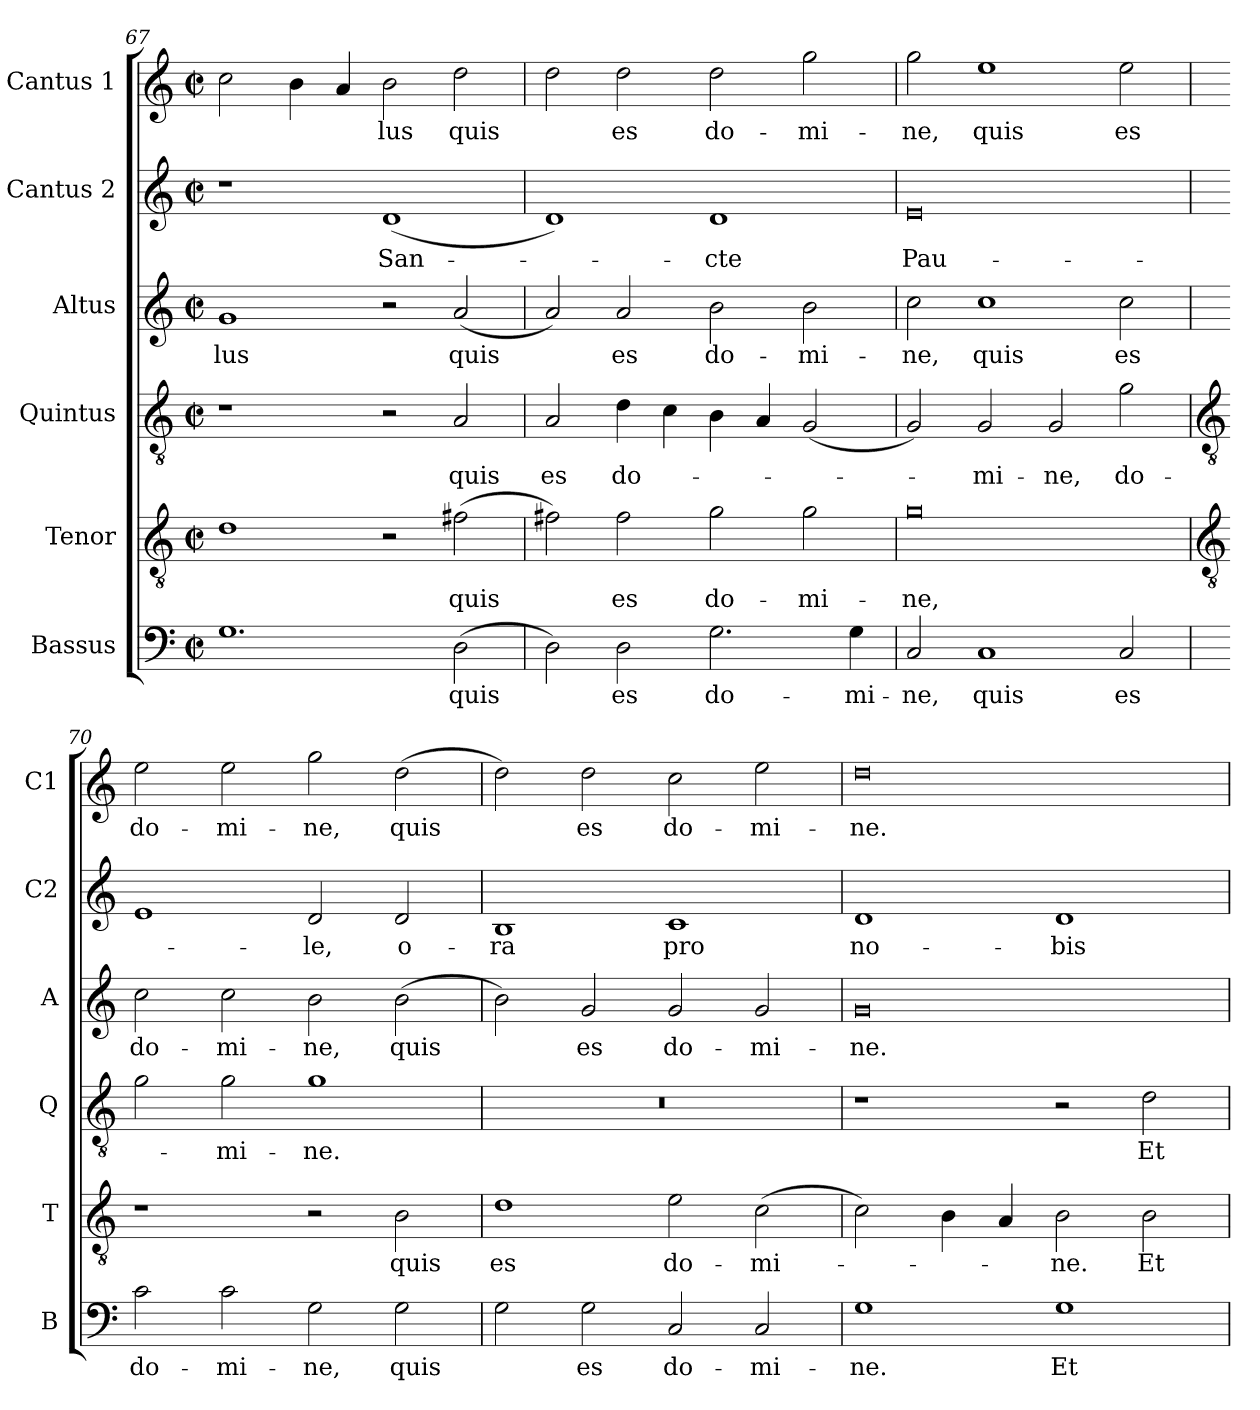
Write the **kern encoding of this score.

**kern	**text	**kern	**text	**kern	**text	**kern	**text	**kern	**text	**kern	**text
*part6	*part6	*part5	*part5	*part4	*part4	*part3	*part3	*part2	*part2	*part1	*part1
*staff6	*staff6	*staff5	*staff5	*staff4	*staff4	*staff3	*staff3	*staff2	*staff2	*staff1	*staff1
*I"Bassus	*	*I"Tenor	*	*I"Quintus	*	*I"Altus	*	*I"Cantus 2	*	*I"Cantus 1	*
*I'B	*	*I'T	*	*I'Q	*	*I'A	*	*I'C2	*	*I'C1	*
*clefF4	*	*clefGv2	*	*clefGv2	*	*clefG2	*	*clefG2	*	*clefG2	*
*k[]	*	*k[]	*	*k[]	*	*k[]	*	*k[]	*	*k[]	*
*C:	*	*C:	*	*C:	*	*C:	*	*C:	*	*C:	*
*M4/2	*	*M4/2	*	*M4/2	*	*M4/2	*	*M4/2	*	*M4/2	*
*met(c|)	*	*met(c|)	*	*met(c|)	*	*met(c|)	*	*met(c|)	*	*met(c|)	*
=67	=67	=67	=67	=67	=67	=67	=67	=67	=67	=67	=67
!	!	!	!	!	!	!	!LO:LY:b	!	!	!	!
1.G	.	1d	.	1r	.	1g	-lus	1r	.	2cc	.
.	.	.	.	.	.	.	.	.	.	4b	.
.	.	.	.	.	.	.	.	.	.	4a	.
!	!	!	!	!	!	!	!	!	!LO:LY:b	!	!LO:LY:b
.	.	2r	.	2r	.	2r	.	(<1d	San-	2b	-lus
!	!LO:LY:b	!	!LO:LY:b	!	!LO:LY:b	!	!LO:LY:b	!	!	!	!LO:LY:b
(>2D	quis	(>2f#X	quis	2A	quis	(<2a	quis	.	.	2dd	quis
=68	=68	=68	=68	=68	=68	=68	=68	=68	=68	=68	=68
!	!	!	!	!	!LO:LY:b	!	!	!	!	!	!
2D)	.	2f#X)	.	2A	es	2a)	.	1d)	.	2dd	.
!	!LO:LY:b	!	!LO:LY:b	!	!LO:LY:b	!	!LO:LY:b	!	!	!	!LO:LY:b
2D	es	2f#	es	4d	do-	2a	es	.	.	2dd	es
.	.	.	.	4c	.	.	.	.	.	.	.
!	!LO:LY:b	!	!LO:LY:b	!	!	!	!LO:LY:b	!	!LO:LY:b	!	!LO:LY:b
2.G	do-	2g	do-	4B	.	2b	do-	1d	-cte	2dd	do-
.	.	.	.	4A	.	.	.	.	.	.	.
!	!	!	!LO:LY:b	!	!	!	!LO:LY:b	!	!	!	!LO:LY:b
.	.	2g	-mi-	(<2G	.	2b	-mi-	.	.	2gg	-mi-
!	!LO:LY:b	!	!	!	!	!	!	!	!	!	!
4G	-mi-	.	.	.	.	.	.	.	.	.	.
=69	=69	=69	=69	=69	=69	=69	=69	=69	=69	=69	=69
!	!LO:LY:b	!	!LO:LY:b	!	!	!	!LO:LY:b	!	!LO:LY:b	!	!LO:LY:b
2C	-ne,	0g	-ne,	2G)	.	2cc	-ne,	0e	Pau-	2gg	-ne,
!	!LO:LY:b	!	!	!	!LO:LY:b	!	!LO:LY:b	!	!	!	!LO:LY:b
1C	quis	.	.	2G	-mi-	1cc	quis	.	.	1ee	quis
!	!	!	!	!	!LO:LY:b	!	!	!	!	!	!
.	.	.	.	2G	-ne,	.	.	.	.	.	.
!	!LO:LY:b	!	!	!	!LO:LY:b	!	!LO:LY:b	!	!	!	!LO:LY:b
2C	es	.	.	2g	do-	2cc	es	.	.	2ee	es
!!LO:LB:g=z
=70	=70	=70	=70	=70	=70	=70	=70	=70	=70	=70	=70
*	*	*clefGv2	*	*clefGv2	*	*	*	*	*	*	*
!	!LO:LY:b	!	!	!	!	!	!LO:LY:b	!	!	!	!LO:LY:b
2c	do-	1r	.	2g	.	2cc	do-	1e	.	2ee	do-
!	!LO:LY:b	!	!	!	!LO:LY:b	!	!LO:LY:b	!	!	!	!LO:LY:b
2c	-mi-	.	.	2g	-mi-	2cc	-mi-	.	.	2ee	-mi-
!	!LO:LY:b	!	!	!	!LO:LY:b	!	!LO:LY:b	!	!LO:LY:b	!	!LO:LY:b
2G	-ne,	2r	.	1g	-ne.	2b	-ne,	2d	-le,	2gg	-ne,
!	!LO:LY:b	!	!LO:LY:b	!	!	!	!LO:LY:b	!	!LO:LY:b	!	!LO:LY:b
2G	quis	2B	quis	.	.	(>2b	quis	2d	o-	(>2dd	quis
=71	=71	=71	=71	=71	=71	=71	=71	=71	=71	=71	=71
!	!	!	!LO:LY:b	!	!	!	!	!	!LO:LY:b	!	!
2G	.	1d	es	0r	.	2b)	.	1B	-ra	2dd)	.
!	!LO:LY:b	!	!	!	!	!	!LO:LY:b	!	!	!	!LO:LY:b
2G	es	.	.	.	.	2g	es	.	.	2dd	es
!	!LO:LY:b	!	!LO:LY:b	!	!	!	!LO:LY:b	!	!LO:LY:b	!	!LO:LY:b
2C	do-	2e	do-	.	.	2g	do-	1c	pro	2cc	do-
!	!LO:LY:b	!	!LO:LY:b	!	!	!	!LO:LY:b	!	!	!	!LO:LY:b
2C	-mi-	(>2c	-mi-	.	.	2g	-mi-	.	.	2ee	-mi-
=72	=72	=72	=72	=72	=72	=72	=72	=72	=72	=72	=72
!	!LO:LY:b	!	!	!	!	!	!LO:LY:b	!	!LO:LY:b	!	!LO:LY:b
1G	-ne.	2c)	.	1r	.	0g	-ne.	1d	no-	0dd	-ne.
.	.	4B	.	.	.	.	.	.	.	.	.
.	.	4A	.	.	.	.	.	.	.	.	.
!	!LO:LY:b	!	!LO:LY:b	!	!	!	!	!	!LO:LY:b	!	!
1G	Et	2B	-ne.	2r	.	.	.	1d	-bis	.	.
!	!	!	!LO:LY:b	!	!LO:LY:b	!	!	!	!	!	!
.	.	2B	Et	2d	Et	.	.	.	.	.	.
=	=	=	=	=	=	=	=	=	=	=	=
*-	*-	*-	*-	*-	*-	*-	*-	*-	*-	*-	*-
